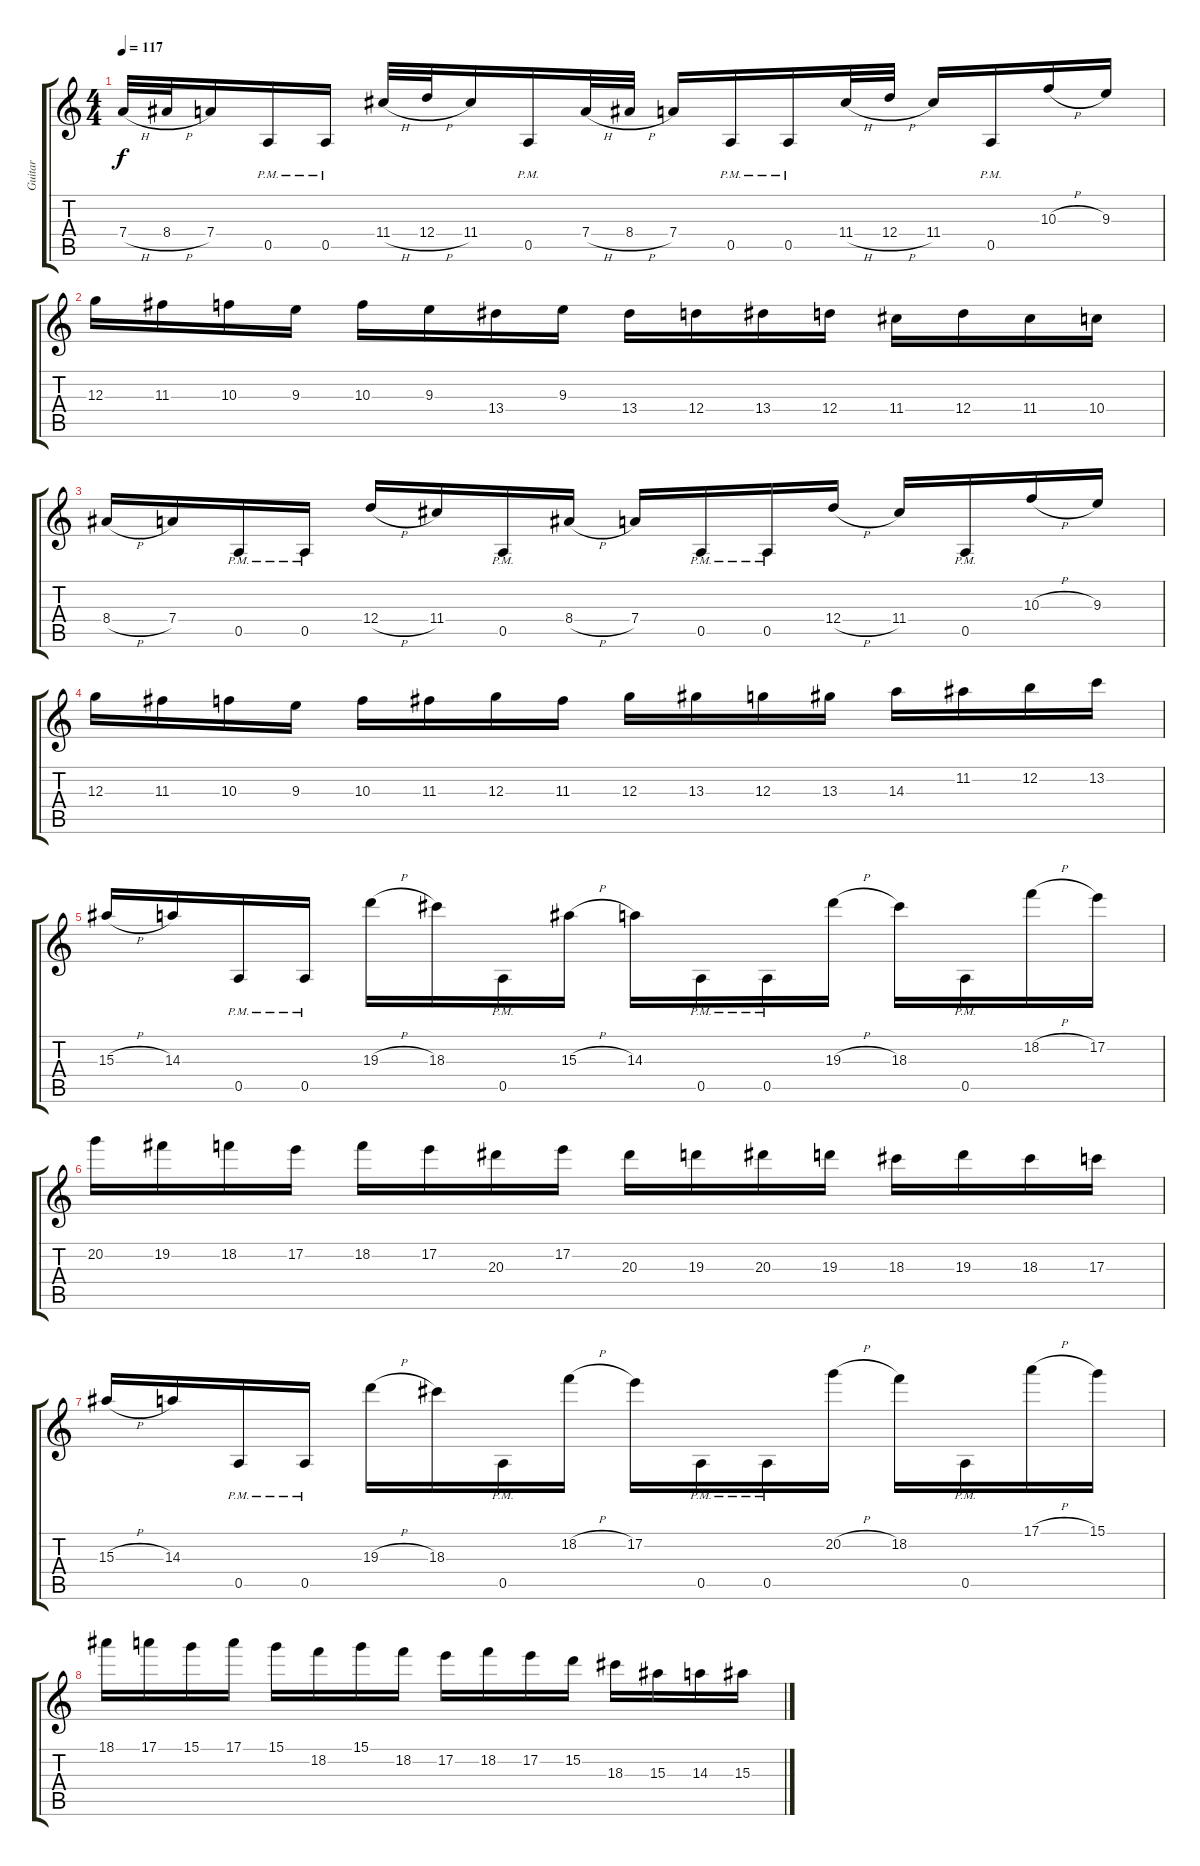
\track ("Guitar" "Guitar") {instrument distortionguitar}
\staff {score tabs}
\tuning (E4 B3 G3 D3 A2 E2) {hide}
\ts (4 4)
\tempo 117
\clef g2
\ks c
7.4{h}.32{dy f} 8.4{h}.32 7.4.16 0.5{pm}.16 0.5{pm}.16 11.4{h}.32 12.4{h}.32 11.4.16 0.5{pm}.16 7.4{h}.32 8.4{h}.32 7.4.16 0.5{pm}.16 0.5{pm}.16 11.4{h}.32 12.4{h}.32 11.4.16 0.5{pm}.16 10.3{h}.16 9.3.16 |
12.3.16 11.3.16 10.3.16 9.3.16 10.3.16 9.3.16 13.4.16 9.3.16 13.4.16 12.4.16 13.4.16 12.4.16 11.4.16 12.4.16 11.4.16 10.4.16 |
8.4{h}.16 7.4.16 0.5{pm}.16 0.5{pm}.16 12.4{h}.16 11.4.16 0.5{pm}.16 8.4{h}.16 7.4.16 0.5{pm}.16 0.5{pm}.16 12.4{h}.16 11.4.16 0.5{pm}.16 10.3{h}.16 9.3.16 |
12.3.16 11.3.16 10.3.16 9.3.16 10.3.16 11.3.16 12.3.16 11.3.16 12.3.16 13.3.16 12.3.16 13.3.16 14.3.16 11.2.16 12.2.16 13.2.16 |
15.3{h}.16 14.3.16 0.5{pm}.16 0.5{pm}.16 19.3{h}.16 18.3.16 0.5{pm}.16 15.3{h}.16 14.3.16 0.5{pm}.16 0.5{pm}.16 19.3{h}.16 18.3.16 0.5{pm}.16 18.2{h}.16 17.2.16 |
20.2.16 19.2.16 18.2.16 17.2.16 18.2.16 17.2.16 20.3.16 17.2.16 20.3.16 19.3.16 20.3.16 19.3.16 18.3.16 19.3.16 18.3.16 17.3.16 |
15.3{h}.16 14.3.16 0.5{pm}.16 0.5{pm}.16 19.3{h}.16 18.3.16 0.5{pm}.16 18.2{h}.16 17.2.16 0.5{pm}.16 0.5{pm}.16 20.2{h}.16 18.2.16 0.5{pm}.16 17.1{h}.16 15.1.16 |
18.1.16 17.1.16 15.1.16 17.1.16 15.1.16 18.2.16 15.1.16 18.2.16 17.2.16 18.2.16 17.2.16 15.2.16 18.3.16 15.3.16 14.3.16 15.3.16
